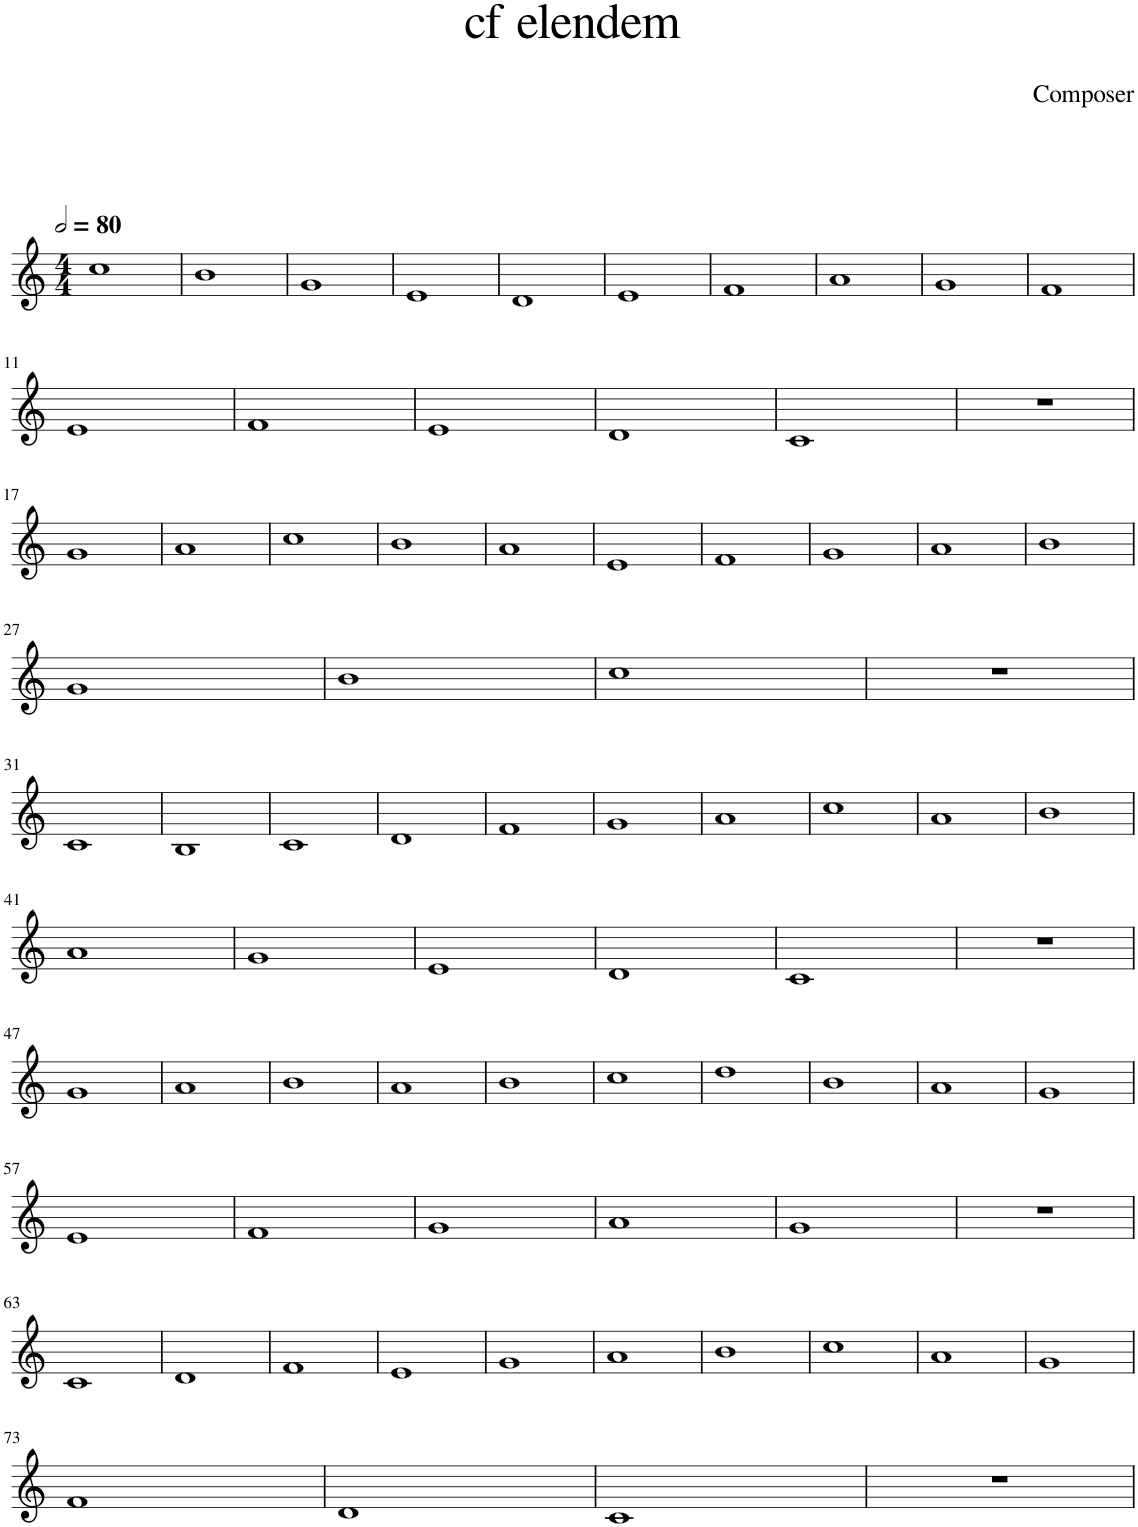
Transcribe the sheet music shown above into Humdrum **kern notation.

**kern
*part1
*staff1
*I"Скрипка
*clefG2
*k[]
*M4/4
*MM160
=1
1cc
=2
1b
=3
1g
=4
1e
=5
1d
=6
1e
=7
1f
=8
1a
=9
1g
=10
1f
!!LO:LB:g=z
=11
1e
=12
1f
=13
1e
=14
1d
=15
1c
=16
1r
!!LO:LB:g=z
=17
1g
=18
1a
=19
1cc
=20
1b
=21
1a
=22
1e
=23
1f
=24
1g
=25
1a
=26
1b
!!LO:LB:g=z
=27
1g
=28
1b
=29
1cc
=30
1r
!!LO:LB:g=z
=31
1c
=32
1B
=33
1c
=34
1d
=35
1f
=36
1g
=37
1a
=38
1cc
=39
1a
=40
1b
!!LO:LB:g=z
=41
1a
=42
1g
=43
1e
=44
1d
=45
1c
=46
1r
!!LO:LB:g=z
=47
1g
=48
1a
=49
1b
=50
1a
=51
1b
=52
1cc
=53
1dd
=54
1b
=55
1a
=56
1g
!!LO:LB:g=z
=57
1e
=58
1f
=59
1g
=60
1a
=61
1g
=62
1r
!!LO:LB:g=z
=63
1c
=64
1d
=65
1f
=66
1e
=67
1g
=68
1a
=69
1b
=70
1cc
=71
1a
=72
1g
!!LO:LB:g=z
=73
1f
=74
1d
=75
1c
=76
1r
=
*-
